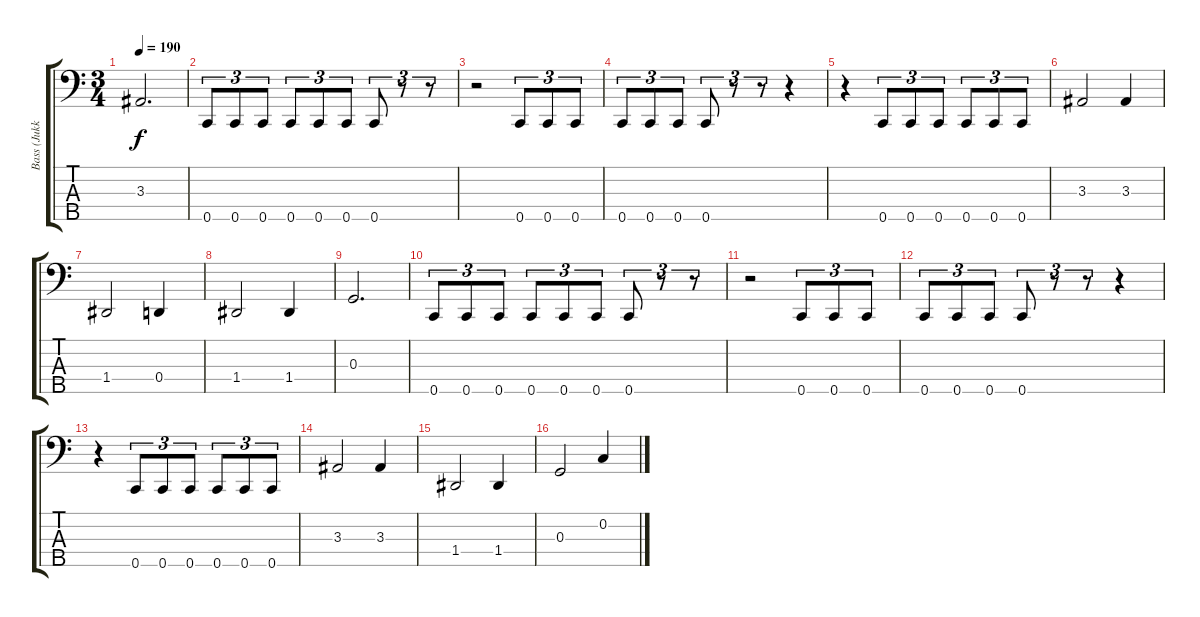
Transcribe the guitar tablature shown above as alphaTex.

\track ("Bass (Jukka)" "Bass (Jukk") {instrument electricbassfinger}
\staff {score tabs}
\tuning (F2 C2 G1 D1 C1) {hide}
\ts (3 4)
\tempo 190
\clef f4
\ks c
3.3.2{d dy f} |
0.5.8{tu (3 2)} 0.5.8{tu (3 2)} 0.5.8{tu (3 2)} 0.5.8{tu (3 2)} 0.5.8{tu (3 2)} 0.5.8{tu (3 2)} 0.5.8{tu (3 2)} r.8{tu (3 2)} r.8{tu (3 2)} |
r.2 0.5.8{tu (3 2)} 0.5.8{tu (3 2)} 0.5.8{tu (3 2)} |
0.5.8{tu (3 2)} 0.5.8{tu (3 2)} 0.5.8{tu (3 2)} 0.5.8{tu (3 2)} r.8{tu (3 2)} r.8{tu (3 2)} r.4 |
r.4 0.5.8{tu (3 2)} 0.5.8{tu (3 2)} 0.5.8{tu (3 2)} 0.5.8{tu (3 2)} 0.5.8{tu (3 2)} 0.5.8{tu (3 2)} |
3.3.2 3.3.4 |
1.4.2 0.4.4 |
1.4.2 1.4.4 |
0.3.2{d} |
0.5.8{tu (3 2)} 0.5.8{tu (3 2)} 0.5.8{tu (3 2)} 0.5.8{tu (3 2)} 0.5.8{tu (3 2)} 0.5.8{tu (3 2)} 0.5.8{tu (3 2)} r.8{tu (3 2)} r.8{tu (3 2)} |
r.2 0.5.8{tu (3 2)} 0.5.8{tu (3 2)} 0.5.8{tu (3 2)} |
0.5.8{tu (3 2)} 0.5.8{tu (3 2)} 0.5.8{tu (3 2)} 0.5.8{tu (3 2)} r.8{tu (3 2)} r.8{tu (3 2)} r.4 |
r.4 0.5.8{tu (3 2)} 0.5.8{tu (3 2)} 0.5.8{tu (3 2)} 0.5.8{tu (3 2)} 0.5.8{tu (3 2)} 0.5.8{tu (3 2)} |
3.3.2 3.3.4 |
1.4.2 1.4.4 |
0.3.2 0.2.4
